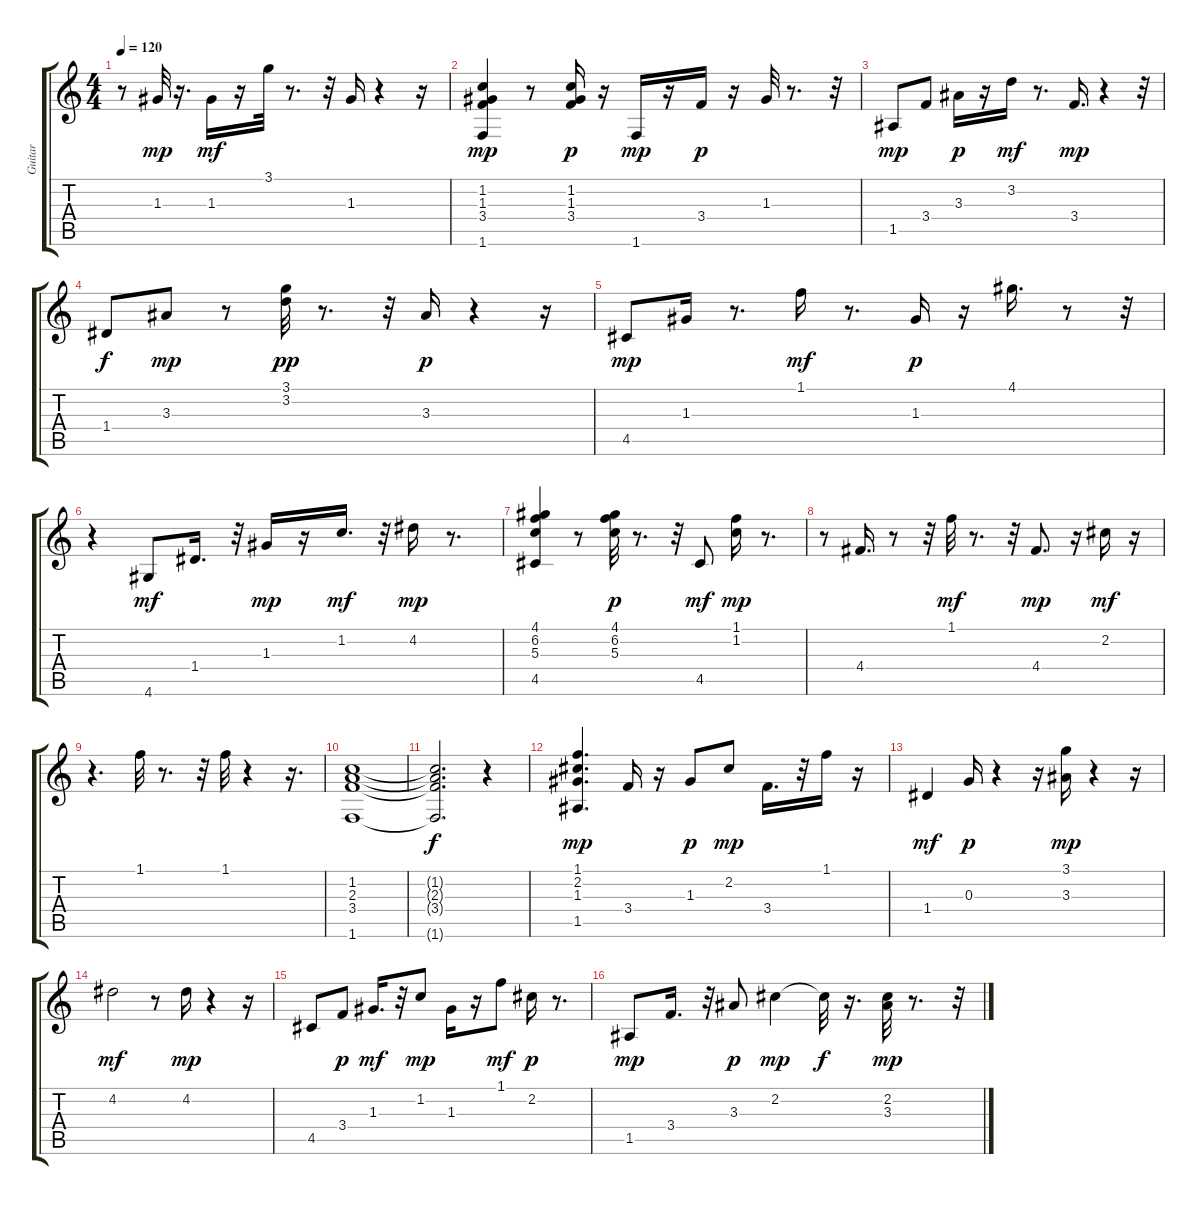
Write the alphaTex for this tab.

\track ("Guitar" "Guitar") {instrument acousticguitarsteel}
\staff {score tabs}
\tuning (E4 B3 G3 D3 A2 E2) {hide}
\ts (4 4)
\tempo 120
\clef g2
\ks c
r.8{dy mp} 1.3.32 r.16{d} 1.3.16{dy mf} r.16 3.1.32 r.8{d} r.32 1.3.16 r.4 r.16 |
(1.2 1.3 3.4 1.6).4{dy mp} r.8 (1.2 1.3 3.4).16{dy p} r.16 1.6.16{dy mp} r.16 3.4.16{dy p} r.16 1.3.32 r.8{d} r.32 |
1.5.8{dy mp} 3.4.8 3.3.16{dy p} r.16 3.2.16{dy mf} r.8{d} 3.4.16{d dy mp} r.4 r.32 |
1.4.8{dy f} 3.3.8{dy mp} r.8 (3.1 3.2).32{dy pp} r.8{d} r.32 3.3.16{dy p} r.4 r.16 |
4.5.8{dy mp} 1.3.16 r.8{d} 1.1.16{dy mf} r.8{d} 1.3.16{dy p} r.16 4.1.16{d} r.8 r.32 |
r.4 4.6.8{dy mf} 1.4.16{d} r.32 1.3.16{dy mp} r.16 1.2.16{d dy mf} r.32 4.2.16{dy mp} r.8{d} |
(4.1 6.2 5.3 4.5).4 r.8 (4.1 6.2 5.3).32{dy p} r.8{d} r.32 4.5.8{dy mf} (1.1 1.2).16{dy mp} r.8{d} |
r.8 4.4.16{d} r.8 r.32 1.1.32{dy mf} r.8{d} r.32 4.4.8{d dy mp} r.16 2.2.16{dy mf} r.16 |
r.4{d} 1.1.32 r.8{d} r.32 1.1.32 r.4 r.16{d} |
(1.2 2.3 3.4 1.6).1 |
(1.2{t} 2.3{t} 3.4{t} 1.6{t}).2{d dy f} r.4 |
(1.1 2.2 1.3 1.5).4{d dy mp} 3.4.16 r.16 1.3.8{dy p} 2.2.8{dy mp} 3.4.16{d} r.32 1.1.16 r.16 |
1.4.4{dy mf} 0.3.16{dy p} r.4 r.16 (3.1 3.3).16{dy mp} r.4 r.16 |
4.2.2{dy mf} r.8 4.2.16{dy mp} r.4 r.16 |
4.5.8 3.4.8{dy p} 1.3.16{d dy mf} r.32 1.2.8{dy mp} 1.3.16 r.16 1.1.8{dy mf} 2.2.16{dy p} r.8{d} |
1.5.8{dy mp} 3.4.16{d} r.32 3.3.8{dy p} 2.2.4{dy mp} 2.2{t}.32{dy f} r.16{d} (2.2 3.3).32{dy mp} r.8{d} r.32
